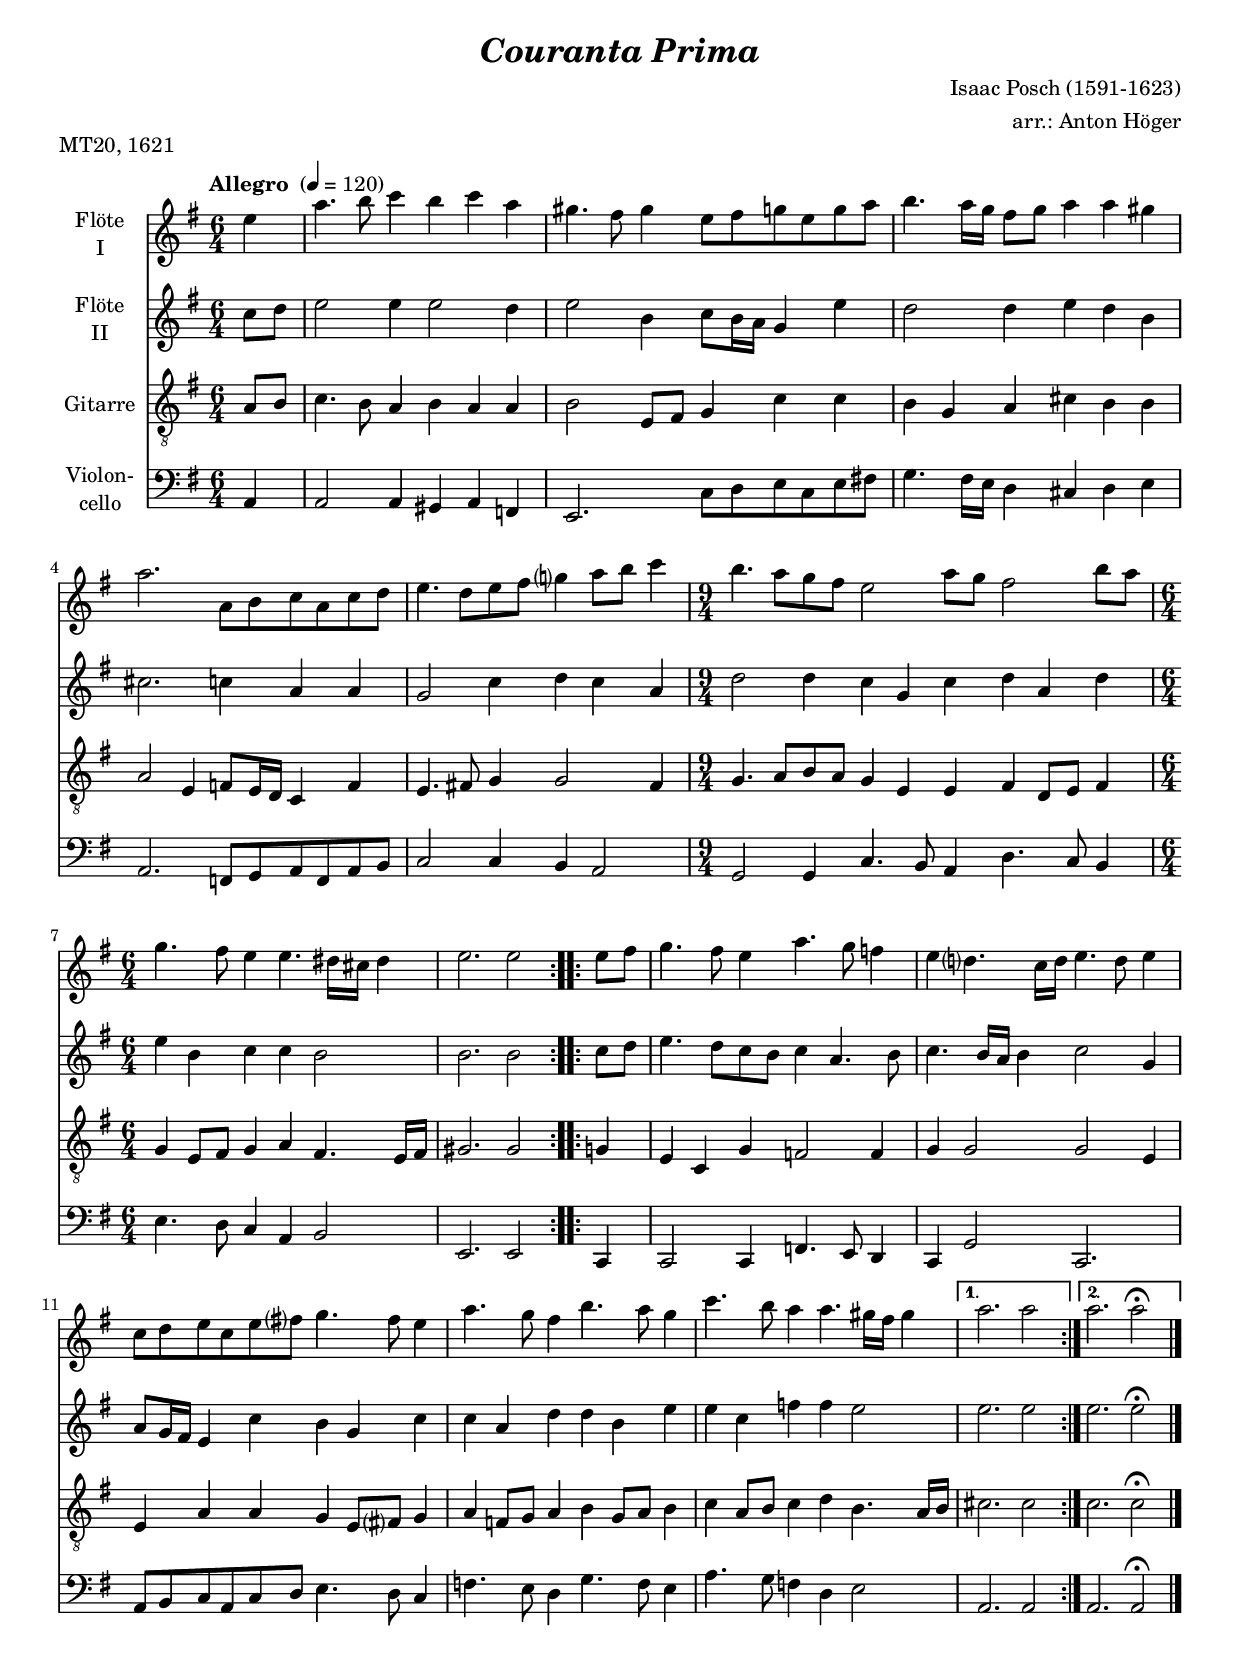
\version "2.18.2"
\include "deutsch.ly"

#(set-global-staff-size 18.2)

\header {
  title     = \markup \bold \italic "Couranta Prima"
  composer  = "Isaac Posch (1591-1623)"
  arranger  = "arr.: Anton Höger"
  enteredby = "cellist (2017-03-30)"
  piece     = "MT20, 1621"
}

voiceconsts = {
  \key a \major
  \clef "treble"
  \time 6/4
%  \numericTimeSignature
%  \compressFullBarRests
  \set tupletSpannerDuration = #(ly:make-moment 1 4)
  % Set default beaming for all staves
%  \set Timing.beamExceptions = #'()
%  \set Timing.baseMoment     = #(ly:make-moment 1 4)
%  \set Timing.beatStructure  = #'(1 1)
  \tempo "Allegro " 4=120
}

mifl = "flute"
migt = "acoustic guitar (nylon)"
%mist = "string ensemble 1"
mist = "clarinet"
miba = "bassoon"
%mikl = "acoustic grand"

va = \relative c'' {
  \voiceconsts

  \repeat volta 2 {
    \partial 4 fis4
    h4. cis8 d4 cis d h
    ais4. gis8 ais4 fis8 gis a fis a h
    cis4. h16 a gis8 a h4 h ais

    h2. h,8 cis d h d e
    fis4. e8 fis gis a?4 h8 cis d4 \time 9/4
    cis4. h8 a gis fis2 h8 a gis2 cis8 h \time 6/4

    a4. gis8 fis4 fis4. eis16 dis eis4
    fis2. fis2
  }

  \repeat volta 2 {
    fis8 gis
    a4. gis8 fis4 h4. a8 g4

    fis e?4. d16 e fis4. e8 fis4
    d8 e fis d fis gis? a4. gis8 fis4
    h4. a8 gis4 cis4. h8 a4

    d4. cis8 h 4h4. ais16 gis ais4
  }
  \alternative {
    { h2. h2 }
    { h2. h2\fermata }
  } \bar "|."
}

vb = \relative c'' {
  \voiceconsts

  \repeat volta 2 {
    \partial 4 d8 e
    fis2 fis4 fis2 e4
    fis2 cis4 d8 cis16 h a4 fis'
    e2 e4 fis e cis

    dis2. d4 h h
    a2 d4 e d h \time 9/4
    e2 e4 d a d e h e \time 6/4

    fis cis d d cis2
    cis2. cis2
  }

  \repeat volta 2 {
    d8 e
    fis4. e8 d cis d4 h4. cis8

    d4. cis16 h cis4 d2 a4
    h8 a16 gis fis4 d' cis a d
    d h e e cis fis

    fis d g g fis2
  }
  \alternative {
    { fis2. fis2 }
    { fis2. fis2 \fermata }
  } \bar "|."
}

vc = \relative c' {
  \voiceconsts
  \clef "treble_8"
  
  \repeat volta 2 {
    \partial 4 h8 cis
    d4. cis8 h4 cis h h
    cis2 fis,8 gis a4 d d
    cis a h dis cis cis

    h2 fis4 g8 fis16 e d4 g
    fis4. gis!8 a4 a2 gis4 \time 9/4
    a4. h8 cis h a4 fis fis gis e8 fis gis4 \time 6/4

    a fis8 gis a4 h gis4. fis16 gis
    ais2. ais2
  }

  \repeat volta 2 {
    a!4
    fis d a' g2 g4

    a a2 a fis4
    fis h h a fis8 gis? a4
    h g8 a h4 cis a8 h cis4

    d h8 cis d4 e cis4. h16 cis
  }
  \alternative {
    { dis2. dis2 }
    { dis2. dis2\fermata }
  } \bar "|."
}

vd = \relative c {
  \voiceconsts
  \clef "bass"
  
  \repeat volta 2 {
    \partial 4 h4
    h2 h4 ais h g
    fis2. d'8 e fis d fis gis!
    a4. gis16 fis e4 dis e fis

    h,2. g8 a h g h cis
    d2 d4 cis h2 \time 9/4
    a a4 d4. cis8 h4 e4. d8 cis4 \time 6/4

    fis4. e8 d4 h cis2
    fis,2. fis2
  }

  \repeat volta 2 {
    d4
    d2 d4 g4. fis8 e4

    d a'2 d,2.
    h'8 cis d h d e fis4. e8 d4
    g4. fis8 e4 a4. g8 fis4

    h4. a8 g4 e fis2
  }
  \alternative {
    { h,2. h2 }
    { h2. h2\fermata }
  } \bar "|."
}


music = <<
      \new Staff {
        \set Staff.midiInstrument = \mifl
        \set Staff.instrumentName = \markup \center-column { "Flöte" "I" }
        \transpose a g { \va }
      }

      \new Staff {
        \set Staff.midiInstrument = \mifl
        \set Staff.instrumentName = \markup \center-column { "Flöte" "II" }
        \transpose a g { \vb }
      }

      \new Staff {
        \set Staff.midiInstrument = \migt
        \set Staff.instrumentName = \markup \center-column { "Gitarre" }
        \transpose a g { \vc }
      }

      \new Staff {
        \set Staff.midiInstrument = \miba
        \set Staff.instrumentName = \markup \center-column { "Violon-" "cello" }
        \transpose a g { \vd }
      }
>>

\book {
  \score {
   \music
    \layout {}
  }

  \score {
    \unfoldRepeats \music

    \midi {
      \context {
        \Score
      }
    }
  }
}
